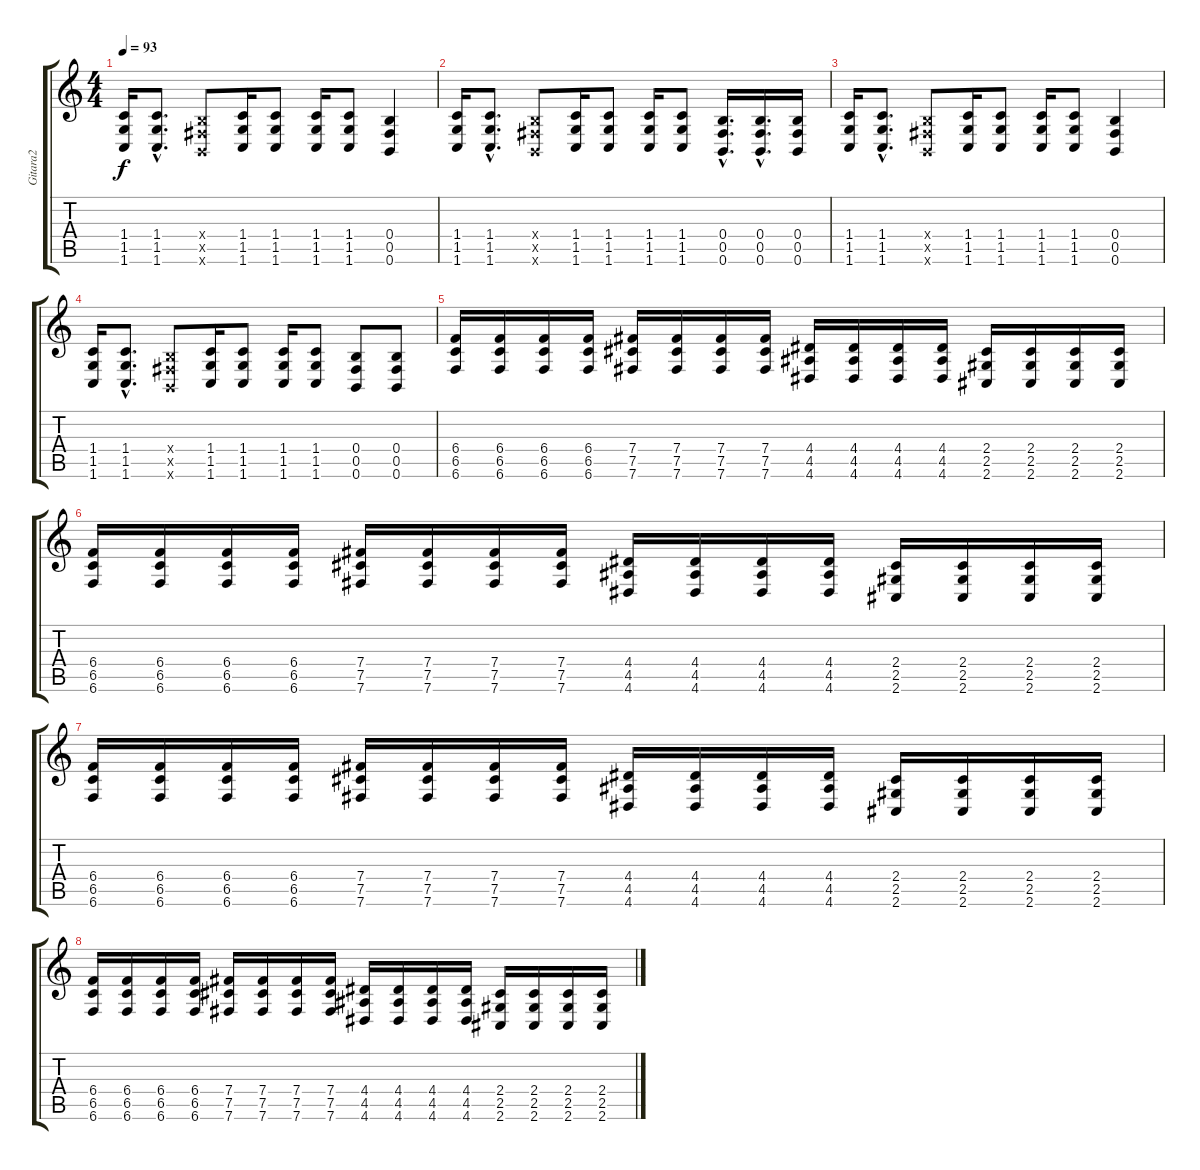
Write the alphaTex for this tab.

\track ("Gitara2" "Gitara2") {instrument distortionguitar}
\staff {score tabs}
\tuning (Db4 Ab3 E3 B2 Gb2 B1) {hide}
\ts (4 4)
\tempo 93
\clef g2
\ks c
(1.4 1.5 1.6).16{dy f} (1.4{hac} 1.5{hac} 1.6{hac}).8{d} (0.4{x} 0.5{x} 0.6{x}).8 (1.4 1.5 1.6).16 (1.4 1.5 1.6).8 (1.4 1.5 1.6).16 (1.4 1.5 1.6).8 (0.4 0.5 0.6).4 |
(1.4 1.5 1.6).16{instrument distortionguitar} (1.4{hac} 1.5{hac} 1.6{hac}).8{d} (0.4{x} 0.5{x} 0.6{x}).8 (1.4 1.5 1.6).16 (1.4 1.5 1.6).8 (1.4 1.5 1.6).16 (1.4 1.5 1.6).8 (0.4{hac} 0.5{hac} 0.6{hac}).16{d} (0.4{hac} 0.5{hac} 0.6{hac}).16{d} (0.4 0.5 0.6).16 |
(1.4 1.5 1.6).16 (1.4{hac} 1.5{hac} 1.6{hac}).8{d} (0.4{x} 0.5{x} 0.6{x}).8 (1.4 1.5 1.6).16 (1.4 1.5 1.6).8 (1.4 1.5 1.6).16 (1.4 1.5 1.6).8 (0.4 0.5 0.6).4 |
(1.4 1.5 1.6).16 (1.4{hac} 1.5{hac} 1.6{hac}).8{d} (0.4{x} 0.5{x} 0.6{x}).8 (1.4 1.5 1.6).16 (1.4 1.5 1.6).8 (1.4 1.5 1.6).16 (1.4 1.5 1.6).8 (0.4 0.5 0.6).8 (0.4 0.5 0.6).8 |
(6.4 6.5 6.6).16 (6.4 6.5 6.6).16 (6.4 6.5 6.6).16 (6.4 6.5 6.6).16 (7.4 7.5 7.6).16 (7.4 7.5 7.6).16 (7.4 7.5 7.6).16 (7.4 7.5 7.6).16 (4.4 4.5 4.6).16 (4.4 4.5 4.6).16 (4.4 4.5 4.6).16 (4.4 4.5 4.6).16 (2.4 2.5 2.6).16 (2.4 2.5 2.6).16 (2.4 2.5 2.6).16 (2.4 2.5 2.6).16 |
(6.4 6.5 6.6).16 (6.4 6.5 6.6).16 (6.4 6.5 6.6).16 (6.4 6.5 6.6).16 (7.4 7.5 7.6).16 (7.4 7.5 7.6).16 (7.4 7.5 7.6).16 (7.4 7.5 7.6).16 (4.4 4.5 4.6).16 (4.4 4.5 4.6).16 (4.4 4.5 4.6).16 (4.4 4.5 4.6).16 (2.4 2.5 2.6).16 (2.4 2.5 2.6).16 (2.4 2.5 2.6).16 (2.4 2.5 2.6).16 |
(6.4 6.5 6.6).16 (6.4 6.5 6.6).16 (6.4 6.5 6.6).16 (6.4 6.5 6.6).16 (7.4 7.5 7.6).16 (7.4 7.5 7.6).16 (7.4 7.5 7.6).16 (7.4 7.5 7.6).16 (4.4 4.5 4.6).16 (4.4 4.5 4.6).16 (4.4 4.5 4.6).16 (4.4 4.5 4.6).16 (2.4 2.5 2.6).16 (2.4 2.5 2.6).16 (2.4 2.5 2.6).16 (2.4 2.5 2.6).16 |
(6.4 6.5 6.6).16 (6.4 6.5 6.6).16 (6.4 6.5 6.6).16 (6.4 6.5 6.6).16 (7.4 7.5 7.6).16 (7.4 7.5 7.6).16 (7.4 7.5 7.6).16 (7.4 7.5 7.6).16 (4.4 4.5 4.6).16 (4.4 4.5 4.6).16 (4.4 4.5 4.6).16 (4.4 4.5 4.6).16 (2.4 2.5 2.6).16 (2.4 2.5 2.6).16 (2.4 2.5 2.6).16 (2.4 2.5 2.6).16
